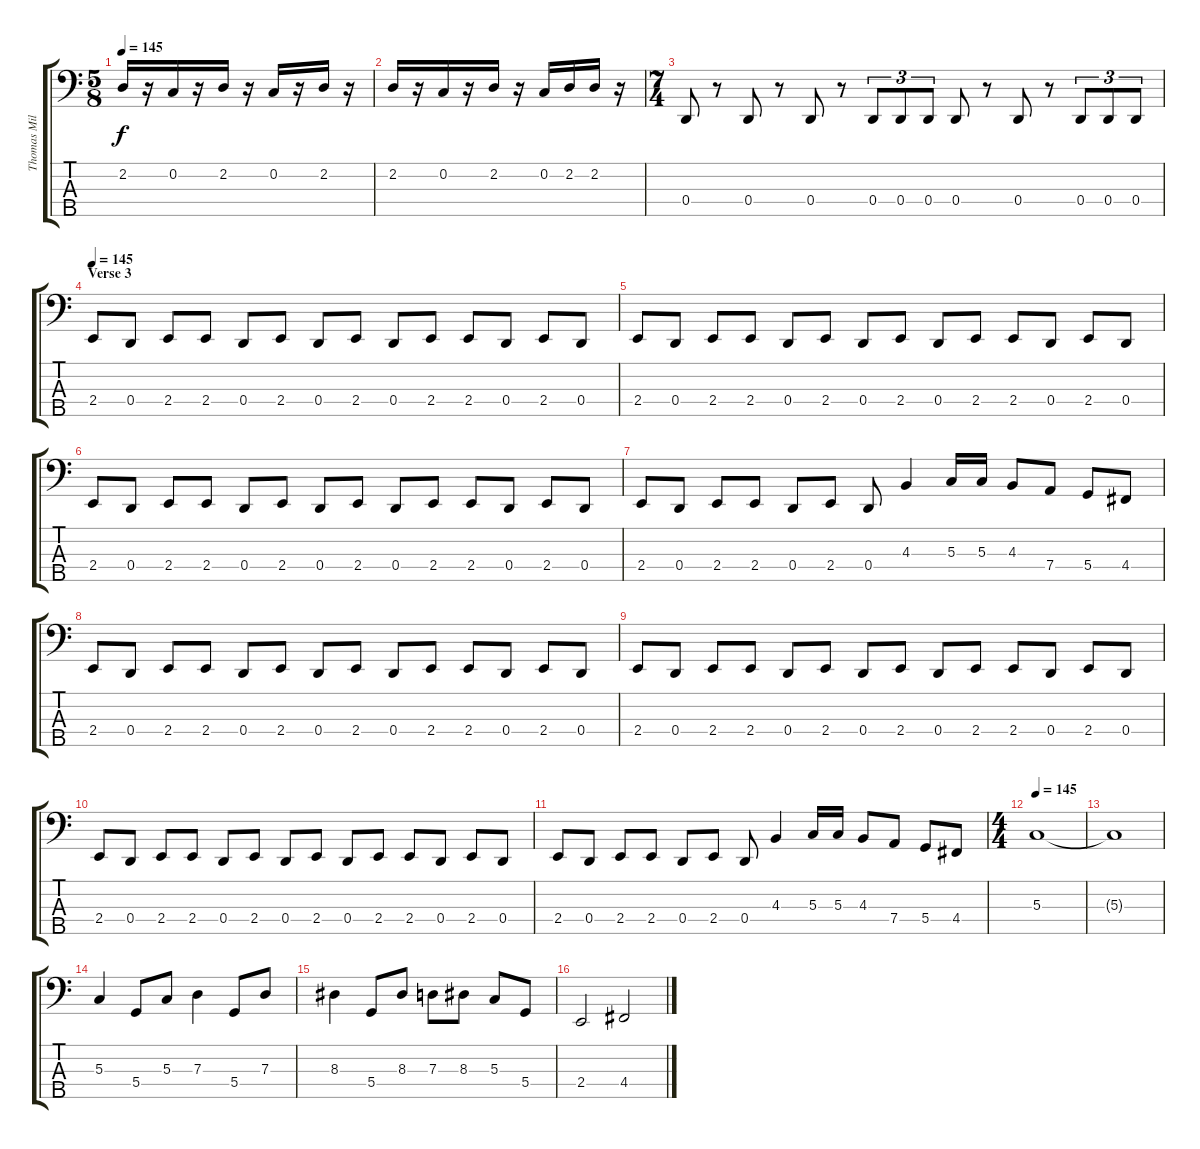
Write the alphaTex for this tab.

\track ("Thomas Miller" "Thomas Mil") {instrument electricbassfinger}
\staff {score tabs}
\tuning (F2 C2 G1 D1 A0) {hide}
\ts (5 8)
\tempo 145
\clef f4
\ks c
2.2.16{dy f} r.16 0.2.16 r.16 2.2.16 r.16 0.2.16 r.16 2.2.16 r.16 |
2.2.16 r.16 0.2.16 r.16 2.2.16 r.16 0.2.16 2.2.16 2.2.16 r.16 |
\ts (7 4)
0.4.8 r.8 0.4.8 r.8 0.4.8 r.8 0.4.8{tu (3 2)} 0.4.8{tu (3 2)} 0.4.8{tu (3 2)} 0.4.8 r.8 0.4.8 r.8 0.4.8{tu (3 2)} 0.4.8{tu (3 2)} 0.4.8{tu (3 2)} |
\section ("" "Verse 3")
\tempo 145
2.4.8 0.4.8 2.4.8 2.4.8 0.4.8 2.4.8 0.4.8 2.4.8 0.4.8 2.4.8 2.4.8 0.4.8 2.4.8 0.4.8 |
2.4.8 0.4.8 2.4.8 2.4.8 0.4.8 2.4.8 0.4.8 2.4.8 0.4.8 2.4.8 2.4.8 0.4.8 2.4.8 0.4.8 |
2.4.8 0.4.8 2.4.8 2.4.8 0.4.8 2.4.8 0.4.8 2.4.8 0.4.8 2.4.8 2.4.8 0.4.8 2.4.8 0.4.8 |
2.4.8 0.4.8 2.4.8 2.4.8 0.4.8 2.4.8 0.4.8 4.3.4 5.3.16 5.3.16 4.3.8 7.4.8 5.4.8 4.4.8 |
2.4.8 0.4.8 2.4.8 2.4.8 0.4.8 2.4.8 0.4.8 2.4.8 0.4.8 2.4.8 2.4.8 0.4.8 2.4.8 0.4.8 |
2.4.8 0.4.8 2.4.8 2.4.8 0.4.8 2.4.8 0.4.8 2.4.8 0.4.8 2.4.8 2.4.8 0.4.8 2.4.8 0.4.8 |
2.4.8 0.4.8 2.4.8 2.4.8 0.4.8 2.4.8 0.4.8 2.4.8 0.4.8 2.4.8 2.4.8 0.4.8 2.4.8 0.4.8 |
2.4.8 0.4.8 2.4.8 2.4.8 0.4.8 2.4.8 0.4.8 4.3.4 5.3.16 5.3.16 4.3.8 7.4.8 5.4.8 4.4.8 |
\ts (4 4)
\tempo 145
5.3.1 |
5.3{t}.1 |
5.3.4 5.4.8 5.3.8 7.3.4 5.4.8 7.3.8 |
8.3.4 5.4.8 8.3.8 7.3.8 8.3.8 5.3.8 5.4.8 |
2.4.2 4.4.2
